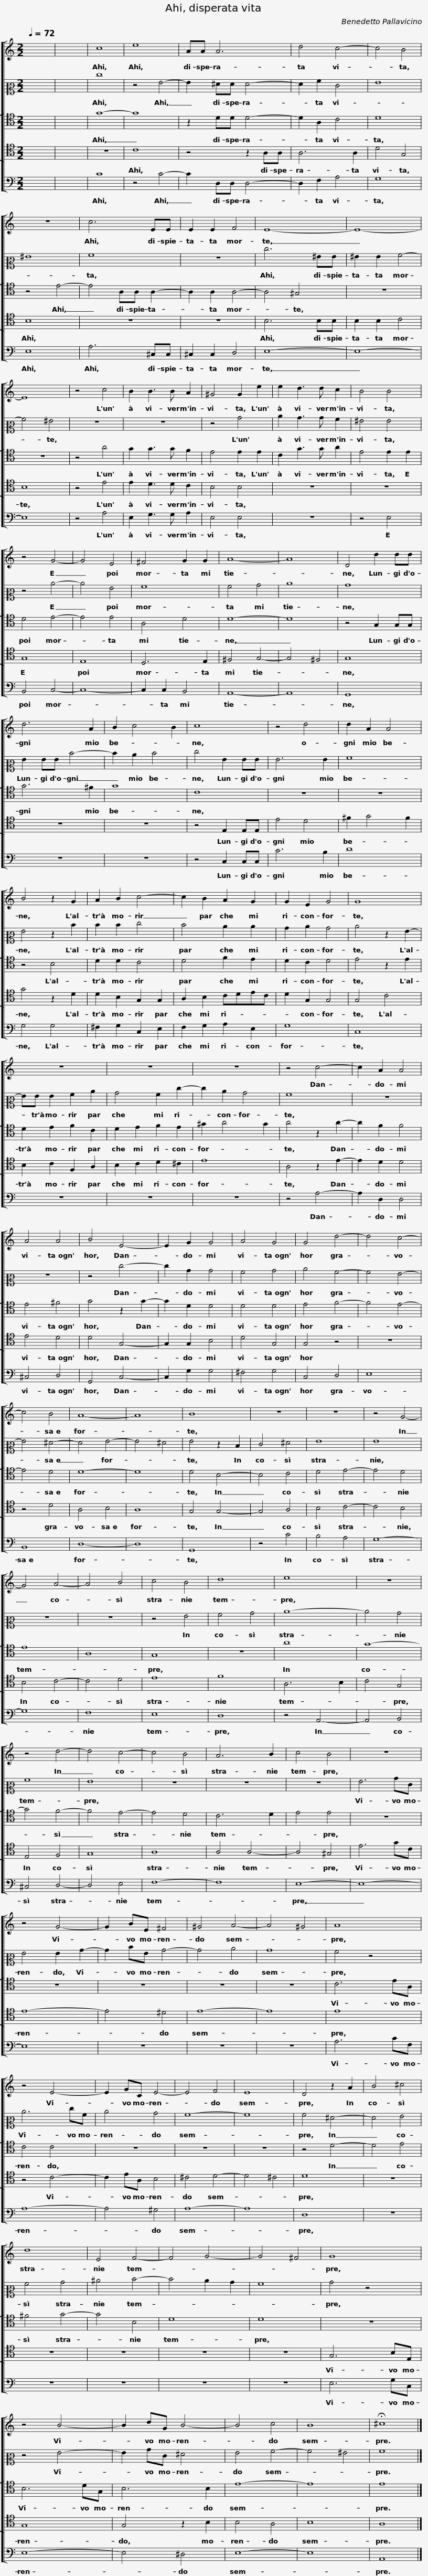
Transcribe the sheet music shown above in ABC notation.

X:1
%%score [ 1 2 [ 3 4 ] 5 ]
L:1/8
Q:1/4=72
M:2/2
I:linebreak $
K:C
V:1 treble
V:2 alto2
V:3 tenor
V:4 tenor
V:5 bass
V:1
 x8 | x8 | c8 | e8 | AA A6 | %5
 d4 c4- | c4 B4 | z8 |$ c6 EE | E2 E2 F4 | %10
 E8- | E8- | E8 | z4 c4 | B2 B3 B A2 | %15
 ^G4 G2 e2 |$ e2 d3 d c2 | B4 B4 | z4 G4- | G4 E4 | %20
 ^F4 G2 G2 | A8- | A8 | D4 d2 dd |$ d6 A2 | %25
 B2 c4 B2 | c8 | z4 d4 | d2 A2 A4 | B4 z2 G2 | %30
 A2 B2 c4- | c2 B2 A2 G2 |$ G2 E2 G4 | G8 | z8 | %35
 z8 | z8 | z4 c4- | c2 A2 A4 | A4 A4 |$ %40
 B4 E4- | E2 G2 G4 | A4 G4 | G4 d4- | d4 c4- | %45
 c4 B4 | A8- | A8 | B8 |$ z8 | %50
 z8 | z4 G4- | G4 A4- | A4 B4 | c4 B4 | %55
 d8 | e8 | z8 | z4 d4- |$ d4 c4- | %60
 c4 B4 | A6 B2 | c4 B4 | z8 | z4 G4- | %65
 G2 BE ^F4 | ^G4 A4- | A4 ^G4 |$ A8 | z4 E4- | %70
 E2 GC E4- | E4 F4 | E8 | D4 z2 A2 | B4 ^c4 | %75
 d8 |$ E4 F4- | F4 G4- | G4 ^F4 | G8 | %80
 z4 B4- | B2 dG B4- | B4 c4 | B8 | !fermata!^c8 |] %85
V:2
 x8 | x8 | e8 | z4 G4- | G2 ^FF F4- | %5
 F2 A2 E4 | G8 | ^G8 |$ A8 | z8 | %10
 e6 ^GG | ^G2 G2 A4- | A4 ^G4 | z8 | z8 | %15
 z4 B4 |$ c2 B3 B A2 | ^G4 G4 | z4 c4- | c4 G4 | %20
 A8 | A4 B4 | c8 | B8 |$ G2 GG d4- | %25
 d2 c2 d4 | e4 G2 GG | G6 G2 | A8 | G4 z2 d2 | %30
 d2 d2 e4 | d4 c2 c2 |$ B2 c2 B4 | c4 z2 G2- | GG G2 A2 c2 | %35
 B4 A2 e2- | e2 c2 B4 | A8 | z8 | z8 |$ %40
 z4 e4- | e2 B2 B4 | A4 B4 | c4 A4- | A4 G4- | %45
 G4 ^F4- | F4 G4- | G4 ^F4 | G4 z2 D2 |$ E4 ^F4 | %50
 G8 | G8 | z8 | z8 | z4 G4 | %55
 A4 B4 | c8- | c4 B4 | A8 |$ G8 | %60
 z8 | z8 | z8 | G6 BE | G4 G2 B2- | %65
 B2 dG B4- | B4 c4 | B8 |$ A4 z4 | c6 eA | %70
 c4 B4 | A8- | A8 | A4 ^F4- | F4 G4 | %75
 A4 B4 |$ ^c4 d4- | d4 c2 B2 | A8 | B4 z4 | %80
 z4 G4- | G2 BE ^F4 | G4 A4- | A4 ^G4 | A8 |] %85
V:3
 x8 | x8 | G8- | G8 | z2 DD D4- | %5
 D2 A,2 C4 | D8 | z4 E4- |$ E4 A,A, A,2- | A,2 A,2 A,4- | %10
 A,4 ^G,4 | z8 | z8 | z4 A4 | G2 G3 G F2 | %15
 E4 E2 E2 |$ C2 G3 G A2 | E4 E2 E2 | D4 E4- | E4 E4 | %20
 A,4 D4 | D8- | D8 | z4 G,2 G,G, |$ G6 ^F2 | %25
 G8 | C8 | z8 | z8 | z4 B,4 | %30
 D2 D2 C4 | D4 F2 E2 |$ D2 C2 D4 | E4 z2 E2 | D2 E2 F2 C2 | %35
 D2 E2 F2 E2 | ^G2 A4 G2 | A4 z2 A2- | A2 F2 F4 | E4 ^F4 |$ %40
 G4 z2 G2- | G2 D2 D4 | D4 D4 | E4 F4- | F4 E4- | %45
 E4 D4 | D8- | D8 | D4 B,4- |$ B,4 C4 | %50
 D4 E4- | E4 D4 | E8 | A,8 | G,8 | %55
 z8 | A8 | G8- | G4 F4- |$ F4 E4- | %60
 E4 D4 | C6 D2 | E4 E4 | z8 | z8 | %65
 z8 | z8 | z8 |$ C6 EA, | C4 C4 | %70
 z8 | z8 | z8 | z4 D4- | D4 E4 | %75
 ^F4 G4- |$ G4 B,4 | D8 | D8 | z8 | %80
 B,6 DG, | B,6 B,2 | E8- | E8 | E8 |] %85
V:4
 x8 | x8 | z8 | C8 | z4 z2 A,A, | %5
 A,6 A,2 | D4 G,4 | B,8 |$ z8 | z8 | %10
 B,6 B,B, | B,2 B,2 C4 | B,8 | z4 E4 | E2 D3 D C2 | %15
 B,4 B,4 |$ z8 | z8 | G,8 | E,8 | %20
 D,6 E,2 | ^F,4 G,4- | G,4 ^F,4 | G,8 |$ z8 | %25
 z8 | z4 E,2 E,E, | E4 D4 | ^F2 G4 F2 | G4 z2 D2 | %30
 D2 B,2 G,2 G,2 | A,2 B,2 CDEC |$ D2 G,2 G,4 | G,4 C4 | B,2 C2 F,2 A,2 | %35
 B,2 C2 D2 ^C2 | E8 | A,4 z2 E2- | E2 D2 D4 | E4 D4 |$ %40
 D4 G,4- | G,2 G,2 B,4 | D4 G,4 | G,4 z4 | z8 | %45
 z4 D4 | A,4 B,4 | A,8 | G,4 G,4- |$ G,4 A,4 | %50
 B,4 C4- | C4 B,4 | B,4 C4- | C4 D4 | E8 | %55
 F8 | A,6 B,2 | C4 G,4 | E,4 F,4 |$ G,8 | %60
 A,8 | A,4 A,4- | A,4 ^G,4 | E6 GC | E8- | %65
 E4 ^D4 | E8- | E8 |$ E8 | z4 C4- | %70
 C2 EA, B,4 | ^C4 D4- | D4 ^C4 | D8 | z8 | %75
 z8 |$ z8 | z8 | z8 | G,6 B,E, | %80
 G,8 | G,4 z2 B,2 | B,4 A,4 | B,8 | A,8 |] %85
V:5
 x8 | x8 | C8 | z4 C4- | C2 D,D, D,4- | %5
 D,2 F,2 A,4 | G,8 | E,8 |$ A,6 ^C,C, | ^C,2 C,2 D,4 | %10
 E,8- | E,8- | E,8 | z4 A,4 | E,2 G,3 G, A,2 | %15
 E,4 E,4 |$ z8 | z4 E,4 | B,,4 C,4- | C,8- | %20
 C,2 C,2 B,,4 | A,,8- | A,,8 | G,,8 |$ z8 | %25
 z8 | z4 C,2 C,C, | C6 B,2 | D8 | G,4 G,4 | %30
 ^F,2 G,2 C,2 E,2 | F,2 G,2 A,2 E,2 |$ G,8 | C,8 | z8 | %35
 z8 | z8 | z4 A,4- | A,2 D,2 D,4 | ^C,4 D,4 |$ %40
 G,,4 C,4- | C,2 G,2 G,4 | ^F,4 G,4 | C,4 D,4 | E,8 | %45
 B,,8 | D,8- | D,8 | G,,8 |$ z4 C4 | %50
 B,4 A,4 | G,8- | G,8 | F,8 | E,8 | %55
 D,8 | z4 A,,4- | A,,4 B,,4 | ^C,4 D,4- |$ D,4 E,4 | %60
 F,8- | F,8 | E,8- | E,8- | E,8 | %65
 z8 | z8 | z8 |$ A,6 CF, | A,8- | %70
 A,4 ^G,4 | A,8- | A,8 | D,8 | z8 | %75
 z8 |$ z8 | z8 | z8 | E,6 G,C, | %80
 E,8- | E,4 ^D,4 | E,8- | E,8 | A,,8 |] %85
